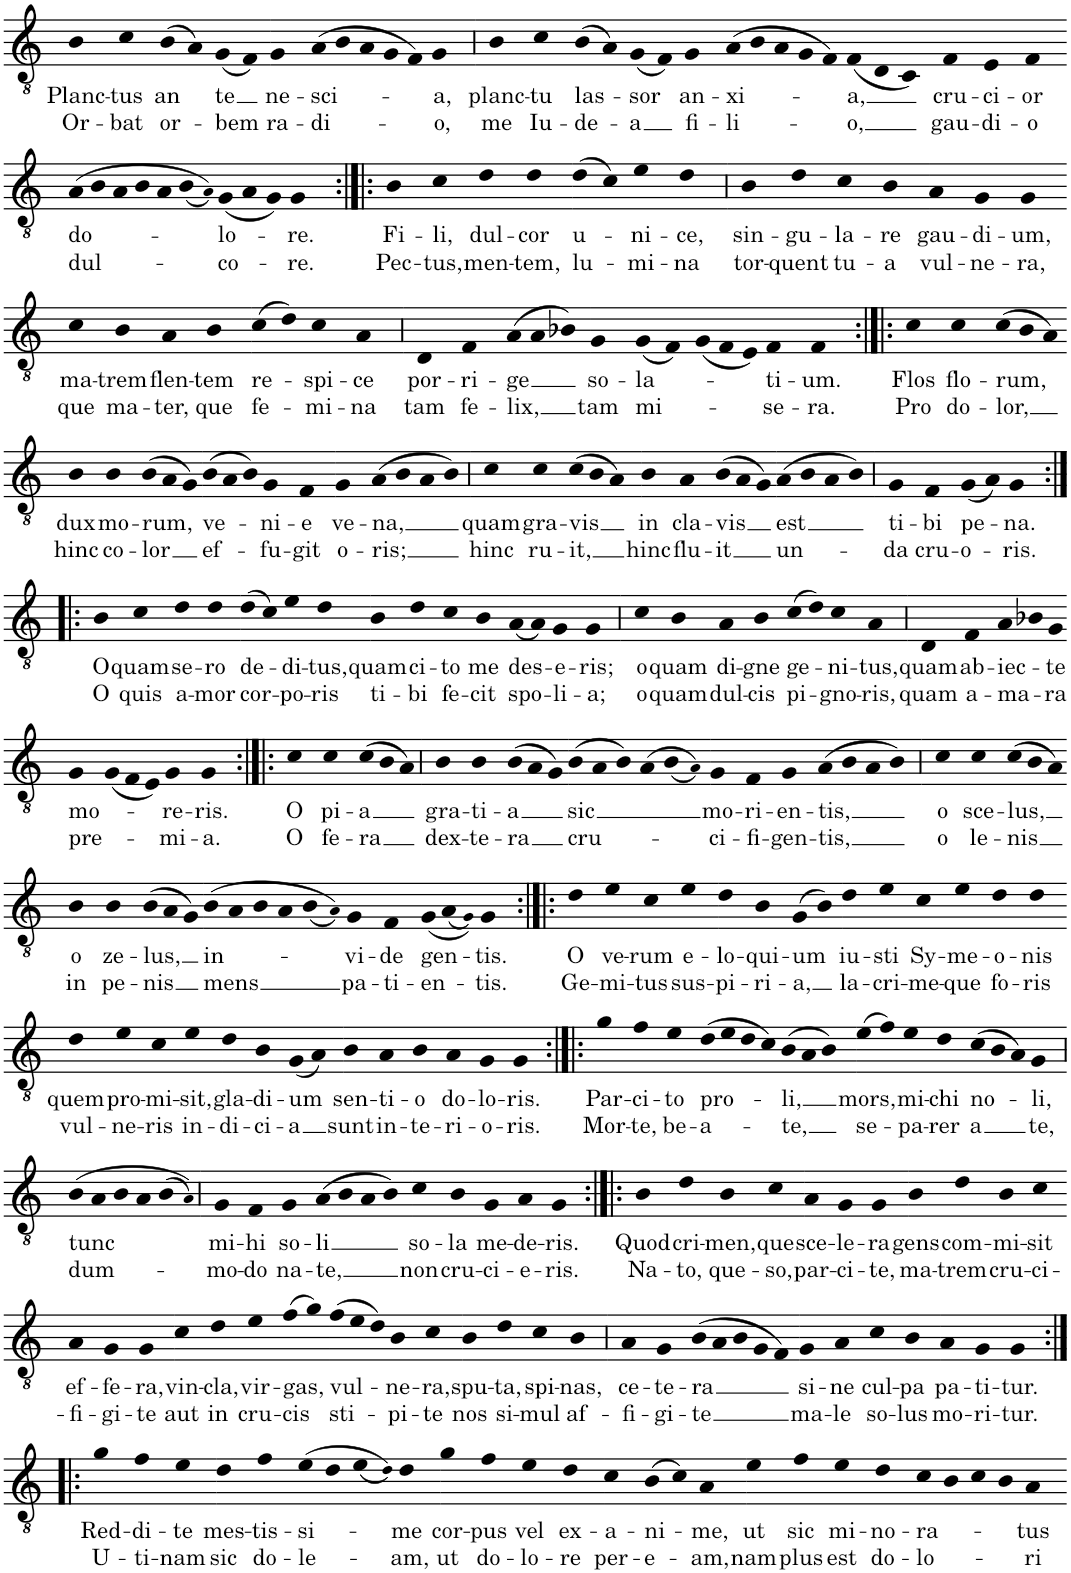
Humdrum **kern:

**kern	**text	**text
*part1	*part1	*part1
*staff1	*staff1	*staff1
*I"Voice	*	*
*I'Vo.	*	*
*clefGv2	*	*
*k[]	*	*
*M4/4	*	*
=1	=1	=1
!	!LO:LY:b	!LO:LY:b
4B	Planc-	Or-
!	!LO:LY:b	!LO:LY:b
4c	-tus	-bat
!	!LO:LY:b	!LO:LY:b
(8BL	an	or-
8AJ)	.	.
!	!LO:LY:b	!LO:LY:b
(8GL	-te	-bem
8FJ)	.	.
=2-	=2-	=2-
!	!LO:LY:b	!LO:LY:b
4G	ne-	ra-
*Xtuplet	*	*
!	!LO:LY:b	!LO:LY:b
(10AL	-sci-	-di-
10B	.	.
10AJ	.	.
10GL	.	.
10FJ)	.	.
!	!LO:LY:b	!LO:LY:b
4G	-a,	-o,
=3'	=3'	=3'
!	!LO:LY:b	!LO:LY:b
4B	planc-	me
!	!LO:LY:b	!LO:LY:b
4c	-tu	Iu-
!	!LO:LY:b	!LO:LY:b
(8BL	las-	-de-
8AJ)	.	.
!	!LO:LY:b	!LO:LY:b
(8GL	-sor	-a
8FJ)	.	.
=4-	=4-	=4-
!	!LO:LY:b	!LO:LY:b
4G	an-	fi-
!	!LO:LY:b	!LO:LY:b
(10A	-xi-	-li-
10B	.	.
10A	.	.
10G	.	.
10F)	.	.
!	!LO:LY:b	!LO:LY:b
(8F	-a,	-o,
8D	.	.
4C)	.	.
=5-	=5-	=5-
!	!LO:LY:b	!LO:LY:b
4F	cru-	gau-
!	!LO:LY:b	!LO:LY:b
4E	-ci-	-di-
!	!LO:LY:b	!LO:LY:b
4F	-or	-o
!!LO:LB:g=z
=6-	=6-	=6-
!	!LO:LY:b	!LO:LY:b
(14AL	do-	dul-
14B	.	.
14A	.	.
14BJ	.	.
14AL	.	.
(<14B	.	.
14A!J))	.	.
!	!LO:LY:b	!LO:LY:b
(12GL	-lo-	-co-
12A	.	.
12GJ)	.	.
!	!LO:LY:b	!LO:LY:b
4G	-re.	-re.
=7:|!|:	=7:|!|:	=7:|!|:
!	!LO:LY:b	!LO:LY:b
4B	Fi-	Pec-
!	!LO:LY:b	!LO:LY:b
4c	-li,	-tus,
!	!LO:LY:b	!LO:LY:b
4d	dul-	men-
!	!LO:LY:b	!LO:LY:b
4d	-cor	-tem,
=8-	=8-	=8-
!	!LO:LY:b	!LO:LY:b
(8dL	u-	lu-
8cJ)	.	.
!	!LO:LY:b	!LO:LY:b
4e	-ni-	-mi-
!	!LO:LY:b	!LO:LY:b
4d	-ce,	-na
=9'	=9'	=9'
!	!LO:LY:b	!LO:LY:b
4B	sin-	tor-
!	!LO:LY:b	!LO:LY:b
4d	-gu-	-quent
!	!LO:LY:b	!LO:LY:b
4c	-la-	tu-
!	!LO:LY:b	!LO:LY:b
4B	-re	-a
=10-	=10-	=10-
!	!LO:LY:b	!LO:LY:b
4A	gau-	vul-
!	!LO:LY:b	!LO:LY:b
4G	-di-	-ne-
!	!LO:LY:b	!LO:LY:b
4G	-um,	-ra,
!!LO:LB:g=z
=11-	=11-	=11-
!	!LO:LY:b	!LO:LY:b
4c	ma-	que
!	!LO:LY:b	!LO:LY:b
4B	-trem	ma-
!	!LO:LY:b	!LO:LY:b
4A	flen-	-ter,
!	!LO:LY:b	!LO:LY:b
4B	-tem	que
=12-	=12-	=12-
!	!LO:LY:b	!LO:LY:b
(8cL	re-	fe-
8dJ)	.	.
!	!LO:LY:b	!LO:LY:b
4c	-spi-	-mi-
!	!LO:LY:b	!LO:LY:b
4A	-ce	-na
=13'	=13'	=13'
!	!LO:LY:b	!LO:LY:b
4D	por-	tam
!	!LO:LY:b	!LO:LY:b
4F	-ri-	fe-
!	!LO:LY:b	!LO:LY:b
(12AL	-ge	-lix,
12A	.	.
12B-XJ)	.	.
=14-	=14-	=14-
!	!LO:LY:b	!LO:LY:b
4G	so-	tam
!	!LO:LY:b	!LO:LY:b
(8G	-la-	mi-
8F)	.	.
(12G	.	.
12F	.	.
12E)	.	.
!	!LO:LY:b	!LO:LY:b
4F	-ti-	-se-
!	!LO:LY:b	!LO:LY:b
4F	-um.	-ra.
=15:|!|:	=15:|!|:	=15:|!|:
!	!LO:LY:b	!LO:LY:b
4c	Flos	Pro
!	!LO:LY:b	!LO:LY:b
4c	flo-	do-
!	!LO:LY:b	!LO:LY:b
(12cL	-rum,	-lor,
12B	.	.
12AJ)	.	.
!!LO:LB:g=z
=16-	=16-	=16-
!	!LO:LY:b	!LO:LY:b
4B	dux	hinc
!	!LO:LY:b	!LO:LY:b
4B	mo-	co-
!	!LO:LY:b	!LO:LY:b
(12BL	-rum,	-lor
12A	.	.
12GJ)	.	.
=17-	=17-	=17-
!	!LO:LY:b	!LO:LY:b
(12BL	ve-	ef-
12A	.	.
12BJ)	.	.
!	!LO:LY:b	!LO:LY:b
4G	-ni-	-fu-
!	!LO:LY:b	!LO:LY:b
4F	-e	-git
=18-	=18-	=18-
!	!LO:LY:b	!LO:LY:b
4G	ve-	o-
!	!LO:LY:b	!LO:LY:b
(8AL	-na,	-ris;
8BJ	.	.
8AL	.	.
8BJ)	.	.
=19'	=19'	=19'
!	!LO:LY:b	!LO:LY:b
4c	quam	hinc
!	!LO:LY:b	!LO:LY:b
4c	gra-	ru-
!	!LO:LY:b	!LO:LY:b
(12cL	-vis	-it,
12B	.	.
12AJ)	.	.
=20-	=20-	=20-
!	!LO:LY:b	!LO:LY:b
4B	in	hinc
!	!LO:LY:b	!LO:LY:b
4A	cla-	flu-
!	!LO:LY:b	!LO:LY:b
(12BL	-vis	-it
12A	.	.
12GJ)	.	.
=21-	=21-	=21-
!	!LO:LY:b	!LO:LY:b
(8AL	est	un-
8BJ	.	.
8AL	.	.
8BJ)	.	.
=22'	=22'	=22'
!	!LO:LY:b	!LO:LY:b
4G	ti-	-da
!	!LO:LY:b	!LO:LY:b
4F	-bi	cru-
!	!LO:LY:b	!LO:LY:b
(8GL	pe-	-o-
8AJ)	.	.
!	!LO:LY:b	!LO:LY:b
4G	-na.	-ris.
!!LO:LB:g=z
=23:|!|:	=23:|!|:	=23:|!|:
!	!LO:LY:b	!LO:LY:b
4B	O	O
!	!LO:LY:b	!LO:LY:b
4c	quam	quis
!	!LO:LY:b	!LO:LY:b
4d	se-	a-
!	!LO:LY:b	!LO:LY:b
4d	-ro	-mor
=24-	=24-	=24-
!	!LO:LY:b	!LO:LY:b
(8dL	de-	cor-
8cJ)	.	.
!	!LO:LY:b	!LO:LY:b
4e	-di-	-po-
!	!LO:LY:b	!LO:LY:b
4d	-tus,	-ris
=25-	=25-	=25-
!	!LO:LY:b	!LO:LY:b
4B	quam	ti-
!	!LO:LY:b	!LO:LY:b
4d	ci-	-bi
!	!LO:LY:b	!LO:LY:b
4c	-to	fe-
!	!LO:LY:b	!LO:LY:b
4B	me	-cit
=26-	=26-	=26-
!	!LO:LY:b	!LO:LY:b
(8AL	des-	spo-
8AJ)	.	.
!	!LO:LY:b	!LO:LY:b
4G	-e-	-li-
!	!LO:LY:b	!LO:LY:b
4G	-ris;	-a;
=27'	=27'	=27'
!	!LO:LY:b	!LO:LY:b
4c	o	o
!	!LO:LY:b	!LO:LY:b
4B	quam	quam
!	!LO:LY:b	!LO:LY:b
4A	di-	dul-
!	!LO:LY:b	!LO:LY:b
4B	-gne	-cis
=28-	=28-	=28-
!	!LO:LY:b	!LO:LY:b
(8cL	ge-	pi-
8dJ)	.	.
!	!LO:LY:b	!LO:LY:b
4c	-ni-	-gno-
!	!LO:LY:b	!LO:LY:b
4A	-tus,	-ris,
=29'	=29'	=29'
!	!LO:LY:b	!LO:LY:b
4D	quam	quam
!	!LO:LY:b	!LO:LY:b
4F	ab-	a-
!	!LO:LY:b	!LO:LY:b
12AL	-iec-	-ma-
12B-X	.	.
!	!LO:LY:b	!LO:LY:b
12GJ	-te	-ra
!!LO:LB:g=z
=30-	=30-	=30-
!	!LO:LY:b	!LO:LY:b
4G	mo-	pre-
(12GL	.	.
12F	.	.
12EJ)	.	.
!	!LO:LY:b	!LO:LY:b
4G	-re-	-mi-
!	!LO:LY:b	!LO:LY:b
4G	-ris.	-a.
=31:|!|:	=31:|!|:	=31:|!|:
!	!LO:LY:b	!LO:LY:b
4c	O	O
!	!LO:LY:b	!LO:LY:b
4c	pi-	fe-
!	!LO:LY:b	!LO:LY:b
(12cL	-a	-ra
12B	.	.
12AJ)	.	.
=32'	=32'	=32'
!	!LO:LY:b	!LO:LY:b
4B	gra-	dex-
!	!LO:LY:b	!LO:LY:b
4B	-ti-	-te-
!	!LO:LY:b	!LO:LY:b
(12BL	-a	-ra
12A	.	.
12GJ)	.	.
=33-	=33-	=33-
!	!LO:LY:b	!LO:LY:b
(8BL	sic	cru-
8AJ	.	.
8BL)	.	.
(8AJ	.	.
(<8BL	.	.
8A!J))	.	.
=34-	=34-	=34-
!	!LO:LY:b	!LO:LY:b
4G	mo-	-ci-
!	!LO:LY:b	!LO:LY:b
4F	-ri-	-fi-
!	!LO:LY:b	!LO:LY:b
4G	-en-	-gen-
!	!LO:LY:b	!LO:LY:b
(8A	-tis,	-tis,
8B	.	.
8A	.	.
8B)	.	.
=35'	=35'	=35'
!	!LO:LY:b	!LO:LY:b
4c	o	o
!	!LO:LY:b	!LO:LY:b
4c	sce-	le-
!	!LO:LY:b	!LO:LY:b
(12cL	-lus,	-nis
12B	.	.
12AJ)	.	.
!!LO:LB:g=z
=36-	=36-	=36-
!	!LO:LY:b	!LO:LY:b
4B	o	in
!	!LO:LY:b	!LO:LY:b
4B	ze-	pe-
!	!LO:LY:b	!LO:LY:b
(12BL	-lus,	-nis
12A	.	.
12GJ)	.	.
=37-	=37-	=37-
!	!LO:LY:b	!LO:LY:b
(8B	in-	mens
8A	.	.
8B	.	.
8A	.	.
(<8B	.	.
8A!))	.	.
!	!LO:LY:b	!LO:LY:b
4G	-vi-	pa-
!	!LO:LY:b	!LO:LY:b
4F	-de	-ti-
!	!LO:LY:b	!LO:LY:b
(12G	gen-	-en-
(12A	.	.
12G!))	.	.
!	!LO:LY:b	!LO:LY:b
4G	-tis.	-tis.
=38:|!|:	=38:|!|:	=38:|!|:
!	!LO:LY:b	!LO:LY:b
4d	O	Ge-
!	!LO:LY:b	!LO:LY:b
4e	ve-	-mi-
!	!LO:LY:b	!LO:LY:b
4c	-rum	-tus
!	!LO:LY:b	!LO:LY:b
4e	e-	sus-
=39-	=39-	=39-
!	!LO:LY:b	!LO:LY:b
4d	-lo-	-pi-
!	!LO:LY:b	!LO:LY:b
4B	-qui-	-ri-
!	!LO:LY:b	!LO:LY:b
(8GL	-um	-a,
8BJ)	.	.
=40-	=40-	=40-
!	!LO:LY:b	!LO:LY:b
4d	iu-	la-
!	!LO:LY:b	!LO:LY:b
4e	-sti	-cri-
!	!LO:LY:b	!LO:LY:b
4c	Sy-	-me-
!	!LO:LY:b	!LO:LY:b
4e	-me-	-que
!	!LO:LY:b	!LO:LY:b
4d	-o-	fo-
!	!LO:LY:b	!LO:LY:b
4d	-nis	-ris
!!LO:LB:g=z
=41-	=41-	=41-
!	!LO:LY:b	!LO:LY:b
4d	quem	vul-
!	!LO:LY:b	!LO:LY:b
4e	pro-	-ne-
!	!LO:LY:b	!LO:LY:b
4c	-mi-	-ris
!	!LO:LY:b	!LO:LY:b
4e	-sit,	in-
=42-	=42-	=42-
!	!LO:LY:b	!LO:LY:b
4d	gla-	-di-
!	!LO:LY:b	!LO:LY:b
4B	-di-	-ci-
!	!LO:LY:b	!LO:LY:b
(8GL	-um	-a
8AJ)	.	.
=43-	=43-	=43-
!	!LO:LY:b	!LO:LY:b
4B	sen-	sunt
!	!LO:LY:b	!LO:LY:b
4A	-ti-	in-
!	!LO:LY:b	!LO:LY:b
4B	-o	-te-
!	!LO:LY:b	!LO:LY:b
4A	do-	-ri-
!	!LO:LY:b	!LO:LY:b
4G	-lo-	-o-
!	!LO:LY:b	!LO:LY:b
4G	-ris.	-ris.
=44:|!|:	=44:|!|:	=44:|!|:
!	!LO:LY:b	!LO:LY:b
4g	Par-	Mor-
!	!LO:LY:b	!LO:LY:b
4f	-ci-	-te,
!	!LO:LY:b	!LO:LY:b
4e	-to	be-
!	!LO:LY:b	!LO:LY:b
(12d	pro-	-a-
12e	.	.
12d	.	.
12c)	.	.
!	!LO:LY:b	!LO:LY:b
(12B	-li,	-te,
12A	.	.
4B)	.	.
=45-	=45-	=45-
!	!LO:LY:b	!LO:LY:b
(8e	mors,	se-
8f)	.	.
!	!LO:LY:b	!LO:LY:b
4e	mi-	-pa-
!	!LO:LY:b	!LO:LY:b
4d	-chi	-rer
!	!LO:LY:b	!LO:LY:b
(12c	no-	a
12B	.	.
12A)	.	.
!	!LO:LY:b	!LO:LY:b
4G	-li,	te,
!!LO:LB:g=z
=46'	=46'	=46'
!	!LO:LY:b	!LO:LY:b
(8BL	tunc	dum-
8AJ	.	.
8BL	.	.
8AJ	.	.
(8BL	.	.
8A!J))	.	.
=47'	=47'	=47'
!	!LO:LY:b	!LO:LY:b
4G	mi-	-mo-
!	!LO:LY:b	!LO:LY:b
4F	-hi	-do
!	!LO:LY:b	!LO:LY:b
4G	so-	na-
!	!LO:LY:b	!LO:LY:b
(8A	-li	-te,
8B	.	.
8A	.	.
8B)	.	.
=48-	=48-	=48-
!	!LO:LY:b	!LO:LY:b
4c	so-	non
!	!LO:LY:b	!LO:LY:b
4B	-la	cru-
!	!LO:LY:b	!LO:LY:b
4G	me-	-ci-
!	!LO:LY:b	!LO:LY:b
4A	-de-	-e-
!	!LO:LY:b	!LO:LY:b
4G	-ris.	-ris.
=49:|!|:	=49:|!|:	=49:|!|:
!	!LO:LY:b	!LO:LY:b
4B	Quod	Na-
!	!LO:LY:b	!LO:LY:b
4d	cri-	-to,
!	!LO:LY:b	!LO:LY:b
4B	-men,	que-
!	!LO:LY:b	!LO:LY:b
4c	que	-so,
=50-	=50-	=50-
!	!LO:LY:b	!LO:LY:b
4A	sce-	par-
!	!LO:LY:b	!LO:LY:b
4G	-le-	-ci-
!	!LO:LY:b	!LO:LY:b
4G	-ra	-te,
=51-	=51-	=51-
!	!LO:LY:b	!LO:LY:b
4B	gens	ma-
!	!LO:LY:b	!LO:LY:b
4d	com-	-trem
!	!LO:LY:b	!LO:LY:b
4B	-mi-	cru-
!	!LO:LY:b	!LO:LY:b
4c	-sit	-ci-
!!LO:LB:g=z
=52-	=52-	=52-
!	!LO:LY:b	!LO:LY:b
4A	ef-	-fi-
!	!LO:LY:b	!LO:LY:b
4G	-fe-	-gi-
!	!LO:LY:b	!LO:LY:b
4G	-ra,	-te
=53-	=53-	=53-
!	!LO:LY:b	!LO:LY:b
4c	vin-	aut
!	!LO:LY:b	!LO:LY:b
4d	-cla,	in
!	!LO:LY:b	!LO:LY:b
4e	vir-	cru-
!	!LO:LY:b	!LO:LY:b
(8fL	-gas,	-cis
8gJ)	.	.
=54-	=54-	=54-
!	!LO:LY:b	!LO:LY:b
(12fL	vul-	sti-
12e	.	.
12dJ)	.	.
!	!LO:LY:b	!LO:LY:b
4B	-ne-	-pi-
!	!LO:LY:b	!LO:LY:b
4c	-ra,	-te
=55-	=55-	=55-
!	!LO:LY:b	!LO:LY:b
4B	spu-	nos
!	!LO:LY:b	!LO:LY:b
4d	-ta,	si-
!	!LO:LY:b	!LO:LY:b
4c	spi-	-mul
!	!LO:LY:b	!LO:LY:b
4B	-nas,	af-
=56'	=56'	=56'
!	!LO:LY:b	!LO:LY:b
4A	ce-	-fi-
!	!LO:LY:b	!LO:LY:b
4G	-te-	-gi-
!	!LO:LY:b	!LO:LY:b
(10BL	-ra	-te
10A	.	.
10BJ	.	.
10GL	.	.
10FJ)	.	.
=57-	=57-	=57-
!	!LO:LY:b	!LO:LY:b
4G	si-	ma-
!	!LO:LY:b	!LO:LY:b
4A	-ne	-le
!	!LO:LY:b	!LO:LY:b
4c	cul-	so-
!	!LO:LY:b	!LO:LY:b
4B	-pa	-lus
=58-	=58-	=58-
!	!LO:LY:b	!LO:LY:b
4A	pa-	mo-
!	!LO:LY:b	!LO:LY:b
4G	-ti-	-ri-
!	!LO:LY:b	!LO:LY:b
4G	-tur.	-tur.
!!LO:LB:g=z
=59:|!|:	=59:|!|:	=59:|!|:
!	!LO:LY:b	!LO:LY:b
4g	Red-	U-
!	!LO:LY:b	!LO:LY:b
4f	-di-	-ti-
!	!LO:LY:b	!LO:LY:b
4e	-te	-nam
=60-	=60-	=60-
!	!LO:LY:b	!LO:LY:b
4d	mes-	sic
!	!LO:LY:b	!LO:LY:b
4f	-tis-	do-
!	!LO:LY:b	!LO:LY:b
(8e	-si-	-le-
8d	.	.
(<8e	.	.
8d!))	.	.
!	!LO:LY:b	!LO:LY:b
4d	-me	-am,
=61-	=61-	=61-
!	!LO:LY:b	!LO:LY:b
4g	cor-	ut
!	!LO:LY:b	!LO:LY:b
4f	-pus	do-
!	!LO:LY:b	!LO:LY:b
4e	vel	-lo-
!	!LO:LY:b	!LO:LY:b
4d	ex-	-re
=62-	=62-	=62-
!	!LO:LY:b	!LO:LY:b
4c	-a-	per-
!	!LO:LY:b	!LO:LY:b
(8BL	-ni-	-e-
8cJ)	.	.
!	!LO:LY:b	!LO:LY:b
4A	-me,	-am,
=63-	=63-	=63-
!	!LO:LY:b	!LO:LY:b
4e	ut	nam
!	!LO:LY:b	!LO:LY:b
4f	sic	plus
!	!LO:LY:b	!LO:LY:b
4e	mi-	est
!	!LO:LY:b	!LO:LY:b
4d	-no-	do-
!	!LO:LY:b	!LO:LY:b
8c	-ra-	-lo-
8B	.	.
8c	.	.
8B	.	.
!	!LO:LY:b	!LO:LY:b
4A	-tus	-ri
=-	=-	=-
*-	*-	*-
